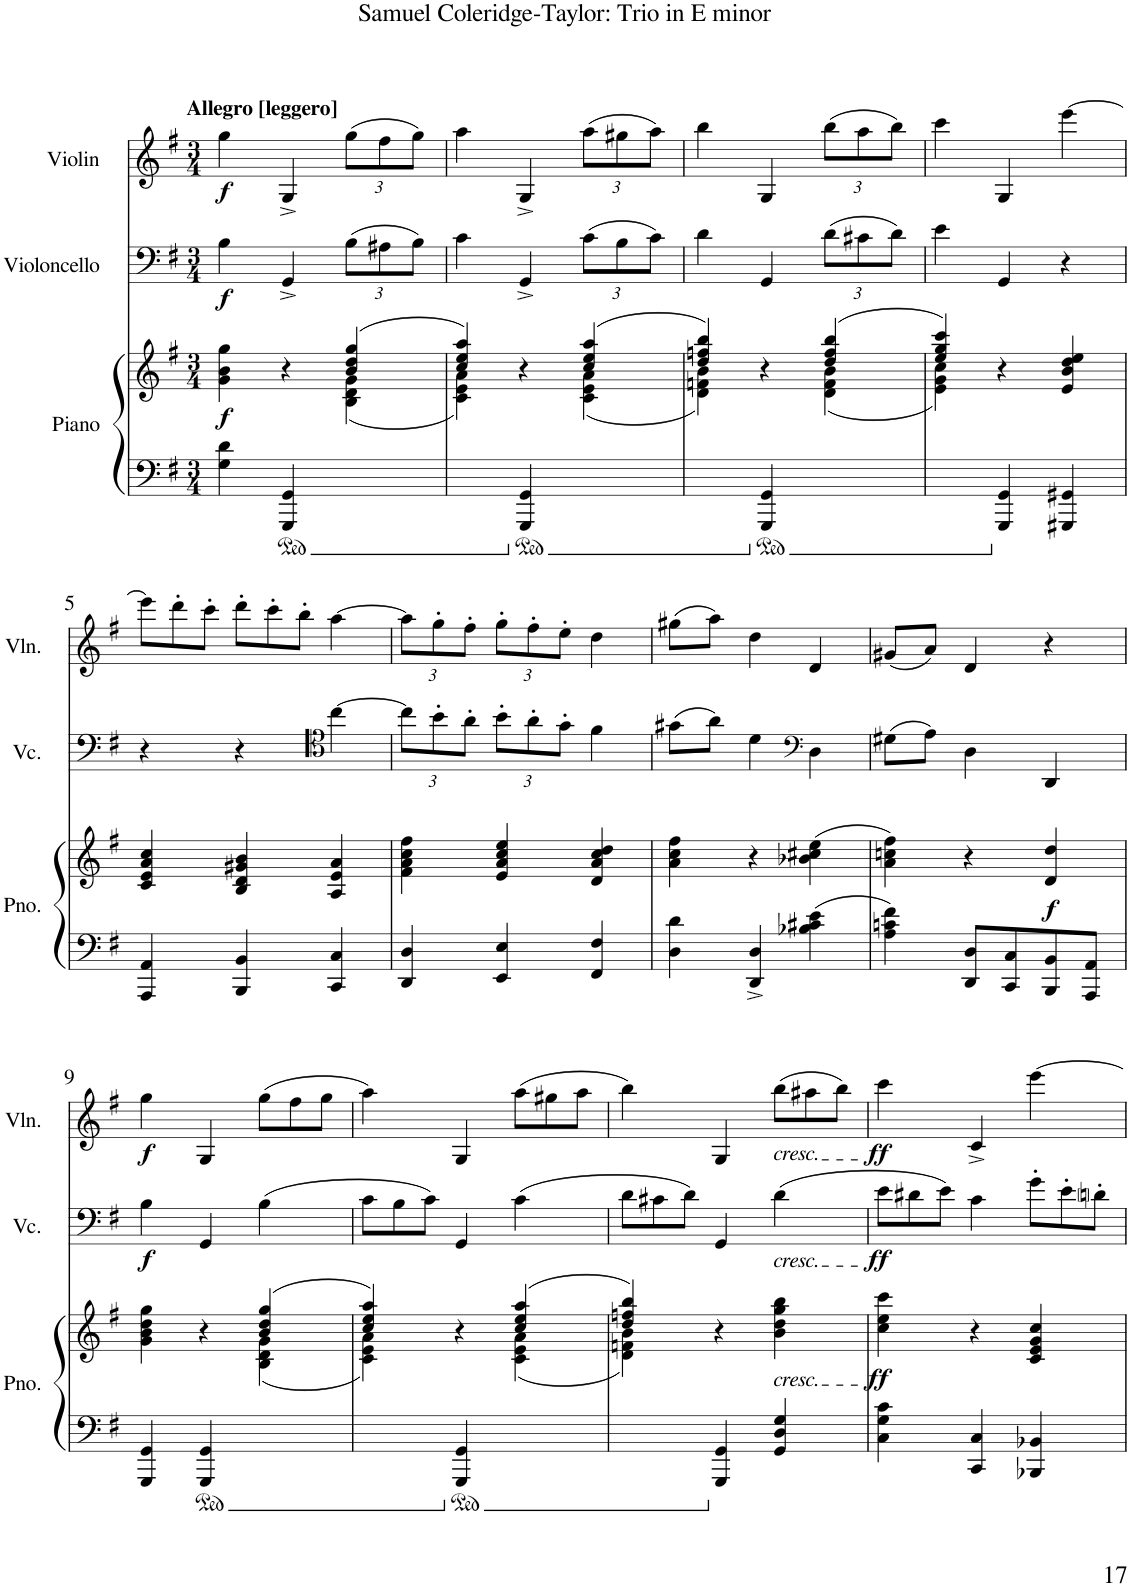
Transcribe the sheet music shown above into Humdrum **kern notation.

**kern	**kern	**dynam	**kern	**dynam	**kern	**dynam
*part3	*part3	*part3	*part2	*part2	*part1	*part1
*staff4	*staff3	*staff3/4	*staff2	*staff2	*staff1	*staff1
*I"Piano	*	*	*I"Violoncello	*	*I"Violin	*
*I'Pno.	*	*	*I'Vc.	*	*I'Vln.	*
!!LO:PB:g=z
*clefF4	*clefG2	*	*clefF4	*	*clefG2	*
*k[f#]	*k[f#]	*	*k[f#]	*	*k[f#]	*
*M3/4	*M3/4	*	*M3/4	*	*M3/4	*
=1	=1	=1	=1	=1	=1	=1
*	*^	*	*	*	*	*
!	!	!	!	!	!	!LO:TX:a:B:t=Allegro [leggero]	!
!	!	!	!LO:DY:b	!	!LO:DY:b	!	!LO:DY:b
4G\' 4d\'	4g\' 4b\' 4gg\'	2ryy	f	4B'\	f	4gg'\	f
*ped	*	*	*	*	*	*	*
4GGG/ 4GG/	4r	.	.	4GG'~^/	.	4G'~^/	.
*	*	*	*	*Xbrackettup	*	*Xbrackettup	*
4ryy	(>4b/ 4dd/ 4gg/	(<4B\ 4d\ 4g\	.	(12B\L	.	(12gg\L	.
.	.	.	.	12A#X\	.	12ff#\	.
.	.	.	.	12B\J)	.	12gg\J)	.
=2	=2	=2	=2	=2	=2	=2	=2
4ryy	4cc/'> 4ee/'> 4aa/'>)	4c\'< 4e\'< 4a\'<)	.	4c'\	.	4aa'\	.
*ped	*	*	*	*	*	*	*
*	*Xped	*	*	*	*	*	*
4GGG/ 4GG/	4r	4ryy	.	4GG'~^/	.	4G'~^/	.
4ryy	(>4cc/ 4ee/ 4aa/	(<4c\ 4e\ 4a\	.	(12c\L	.	(12aa\L	.
.	.	.	.	12B\	.	12gg#X\	.
.	.	.	.	12c\J)	.	12aa\J)	.
=3	=3	=3	=3	=3	=3	=3	=3
4ryy	4dd/'> 4ffn/'> 4bb/'>)	4d\'< 4fn\'< 4b\'<)	.	4d'\	.	4bb'\	.
*ped	*	*	*	*	*	*	*
*	*Xped	*	*	*	*	*	*
4GGG/ 4GG/	4r	4ryy	.	4GG'~^/	.	4G'~^/	.
4ryy	(>4dd/ 4ff/ 4bb/	(<4d\ 4f\ 4b\	.	(12d\L	.	(12bb\L	.
.	.	.	.	12c#X\	.	12aa\	.
.	.	.	.	12d\J)	.	12bb\J)	.
=4	=4	=4	=4	=4	=4	=4	=4
4ryy	4ee/'> 4gg/'> 4ccc/'>)	4e\'< 4g\'< 4cc\'<)	.	4e'\	.	4ccc'\	.
*	*Xped	*	*	*	*	*	*
4GGG/ 4GG/	4r	2ryy	.	4GG'~^/	.	4G'~^/	.
4GGG#X/ 4GG#X/	4e/ 4b/ 4dd/ 4ee/	.	.	4r	.	[4eee\	.
*	*v	*v	*	*	*	*	*
!!LO:LB:g=z
=5	=5	=5	=5	=5	=5	=5
4AAA/ 4AA/	4c/ 4e/ 4a/ 4cc/	.	4r	.	12eee\L]	.
.	.	.	.	.	12ddd'\	.
.	.	.	.	.	12ccc'\J	.
4BBB/ 4BB/	4B/ 4d/ 4g#X/ 4b/	.	4r	.	12ddd'\L	.
.	.	.	.	.	12ccc'\	.
.	.	.	.	.	12bb'\J	.
*	*	*	*clefC4	*	*	*
4CC/ 4C/	4A/ 4e/ 4a/	.	[4cc\	.	[4aa\	.
=6	=6	=6	=6	=6	=6	=6
4DD/ 4D/	4f#\ 4a\ 4cc\ 4ff#\	.	12cc\L]	.	12aa\L]	.
.	.	.	12b'\	.	12gg'\	.
.	.	.	12a'\J	.	12ff#'\J	.
4EE/ 4E/	4e/ 4a/ 4cc/ 4ee/	.	12b'\L	.	12gg'\L	.
.	.	.	12a'\	.	12ff#'\	.
.	.	.	12g'\J	.	12ee'\J	.
4FF#/ 4F#/	4d/ 4a/ 4cc/ 4dd/	.	4f#'~\	.	4dd'~\	.
=7	=7	=7	=7	=7	=7	=7
4D\' 4d\'	4a\ 4cc\ 4ff#\	.	(8g#X\L	.	(8gg#X\L	.
.	.	.	8a\J)	.	8aa\J)	.
4DD/^ 4D/^	4r	.	4d'~\	.	4dd'~\	.
*	*	*	*clefF4	*	*	*
4B-X\ 4c#X\ 4e\	(4b-X\ 4cc#X\ 4ee\	.	4D'~\	.	4d'~/	.
=8	=8	=8	=8	=8	=8	=8
4A\' 4cn\' 4f#\'	4a\' 4ccn\' 4ff#\')	.	(8G#X\L	.	(8g#X/L	.
.	.	.	8A\J)	.	8a/J)	.
8DD/' 8D/'L	4r	.	4D'~\	.	4d'~/	.
8CC/' 8C/'	.	.	.	.	.	.
!	!	!LO:DY:b	!	!	!	!
8BBB/' 8BB/'	4d/'~ 4dd/'~	f	4DD'~/	.	4r	.
8AAA/' 8AA/'J	.	.	.	.	.	.
!!LO:LB:g=z
=9	=9	=9	=9	=9	=9	=9
*	*^	*	*	*	*	*
!	!	!	!	!	!LO:DY:b	!	!LO:DY:b
4GGG/' 4GG/'	4g\' 4b\' 4dd\' 4gg\'	2ryy	.	4B'\	f	4gg'\	f
*ped	*	*	*	*	*	*	*
4GGG/ 4GG/	4r	.	.	4GG'~^/	.	4G'~^/	.
4ryy	(>4b/ 4dd/ 4gg/	(<4B\ 4d\ 4g\	.	(4B\	.	(12gg\L	.
.	.	.	.	.	.	12ff#\	.
.	.	.	.	.	.	12gg\J	.
=10	=10	=10	=10	=10	=10	=10	=10
4ryy	4cc/'> 4ee/'> 4aa/'>)	4c\'< 4e\'< 4a\'<)	.	12c\L	.	4aa'\)	.
.	.	.	.	12B\	.	.	.
.	.	.	.	12c\J)	.	.	.
*ped	*	*	*	*	*	*	*
*	*Xped	*	*	*	*	*	*
4GGG/ 4GG/	4r	4ryy	.	4GG'~^/	.	4G'~^/	.
4ryy	(>4cc/ 4ee/ 4aa/	(<4c\ 4e\ 4a\	.	(4c\	.	(12aa\L	.
.	.	.	.	.	.	12gg#X\	.
.	.	.	.	.	.	12aa\J	.
=11	=11	=11	=11	=11	=11	=11	=11
4ryy	4dd/'> 4ffn/'> 4bb/'>)	4d\'< 4fn\'< 4b\'<)	.	12d\L	.	4bb'\)	.
.	.	.	.	12c#X\	.	.	.
.	.	.	.	12d\J)	.	.	.
*	*Xped	*	*	*	*	*	*
4GGG/'~ 4GG/'~	4r	2ryy	.	4GG'~^/	.	4G'~^/	.
!	!	!	!	!	!	!LO:TX:b:i:t=cresc.	!
!	!	!	!	!LO:TX:b:i:t=cresc.	!	!	!
!	!LO:TX:b:i:t=cresc.	!	!	!	!	!	!
4GG/ 4D/ 4G/	4b\ 4dd\ 4gg\ 4bb\	.	.	(4d\	.	(12bb\L	.
.	.	.	.	.	.	12aa#X\	.
.	.	.	.	.	.	12bb\J)	.
*	*v	*v	*	*	*	*	*
=12	=12	=12	=12	=12	=12	=12
!	!	!LO:DY:b	!	!LO:DY:b	!	!LO:DY:b
4C\' 4G\' 4c\'	4cc\' 4ee\' 4ccc\'	ff	12e\L	ff	4ccc'\	ff
.	.	.	12d#X\	.	.	.
.	.	.	12e\J)	.	.	.
4CC/ 4C/	4r	.	4c'~\	.	4c'~^/	.
4BBB-X/ 4BB-X/	4c/ 4e/ 4g/ 4cc/	.	12g'\L	.	[4eee\	.
.	.	.	12e'\	.	.	.
.	.	.	12dnj'\J	.	.	.
=	=	=	=	=	=	=
*-	*-	*-	*-	*-	*-	*-
